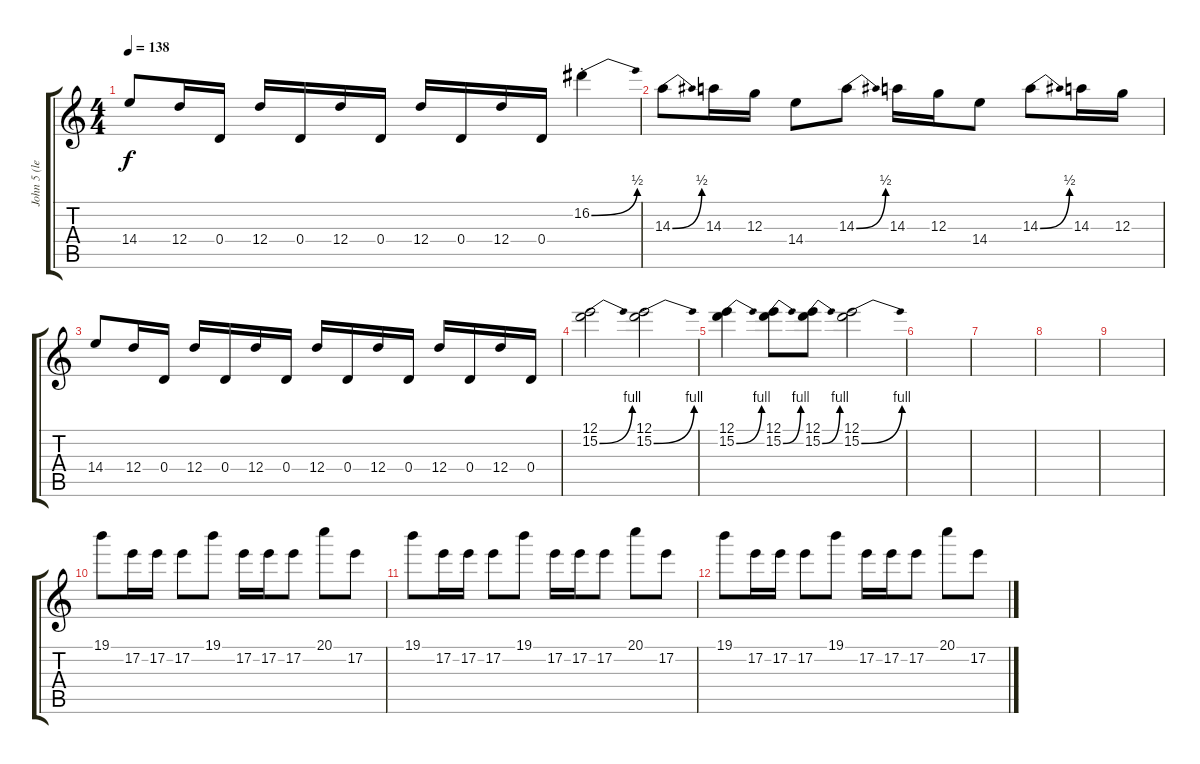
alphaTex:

\track ("John 5 (lead 1)" "John 5 (le") {instrument distortionguitar}
\staff {score tabs}
\tuning (E4 B3 G3 D3 A2 E2) {hide}
\ts (4 4)
\tempo 138
\clef g2
\ks c
14.4.8{dy f} 12.4.16 0.4.16 12.4.16 0.4.16 12.4.16 0.4.16 12.4.16 0.4.16 12.4.16 0.4.16 16.2{be (bend 0 0 60 2) st}.4 |
14.3{be (bend 0 0 60 2)}.8 14.3.16 12.3.16 14.4.8 14.3{be (bend 0 0 60 2)}.8 14.3.16 12.3.16 14.4.8 14.3{be (bend 0 0 60 2)}.8 14.3.16 12.3.16 |
14.4.8 12.4.16 0.4.16 12.4.16 0.4.16 12.4.16 0.4.16 12.4.16 0.4.16 12.4.16 0.4.16 12.4.16 0.4.16 12.4.16 0.4.16 |
(12.1 15.2{be (bend 0 0 60 4)}).2 (12.1 15.2{be (bend 0 0 60 4)}).2 |
(12.1 15.2{be (bend 0 0 60 4)}).4 (12.1 15.2{be (bend 0 0 60 4)}).8 (12.1 15.2{be (bend 0 0 60 4)}).8 (12.1 15.2{be (bend 0 0 60 4)}).2 |
|
|
|
|
19.1.8 17.2.16 17.2.16 17.2.8 19.1.8 17.2.16 17.2.16 17.2.8 20.1.8 17.2.8 |
19.1.8 17.2.16 17.2.16 17.2.8 19.1.8 17.2.16 17.2.16 17.2.8 20.1.8 17.2.8 |
19.1.8 17.2.16 17.2.16 17.2.8 19.1.8 17.2.16 17.2.16 17.2.8 20.1.8 17.2.8
